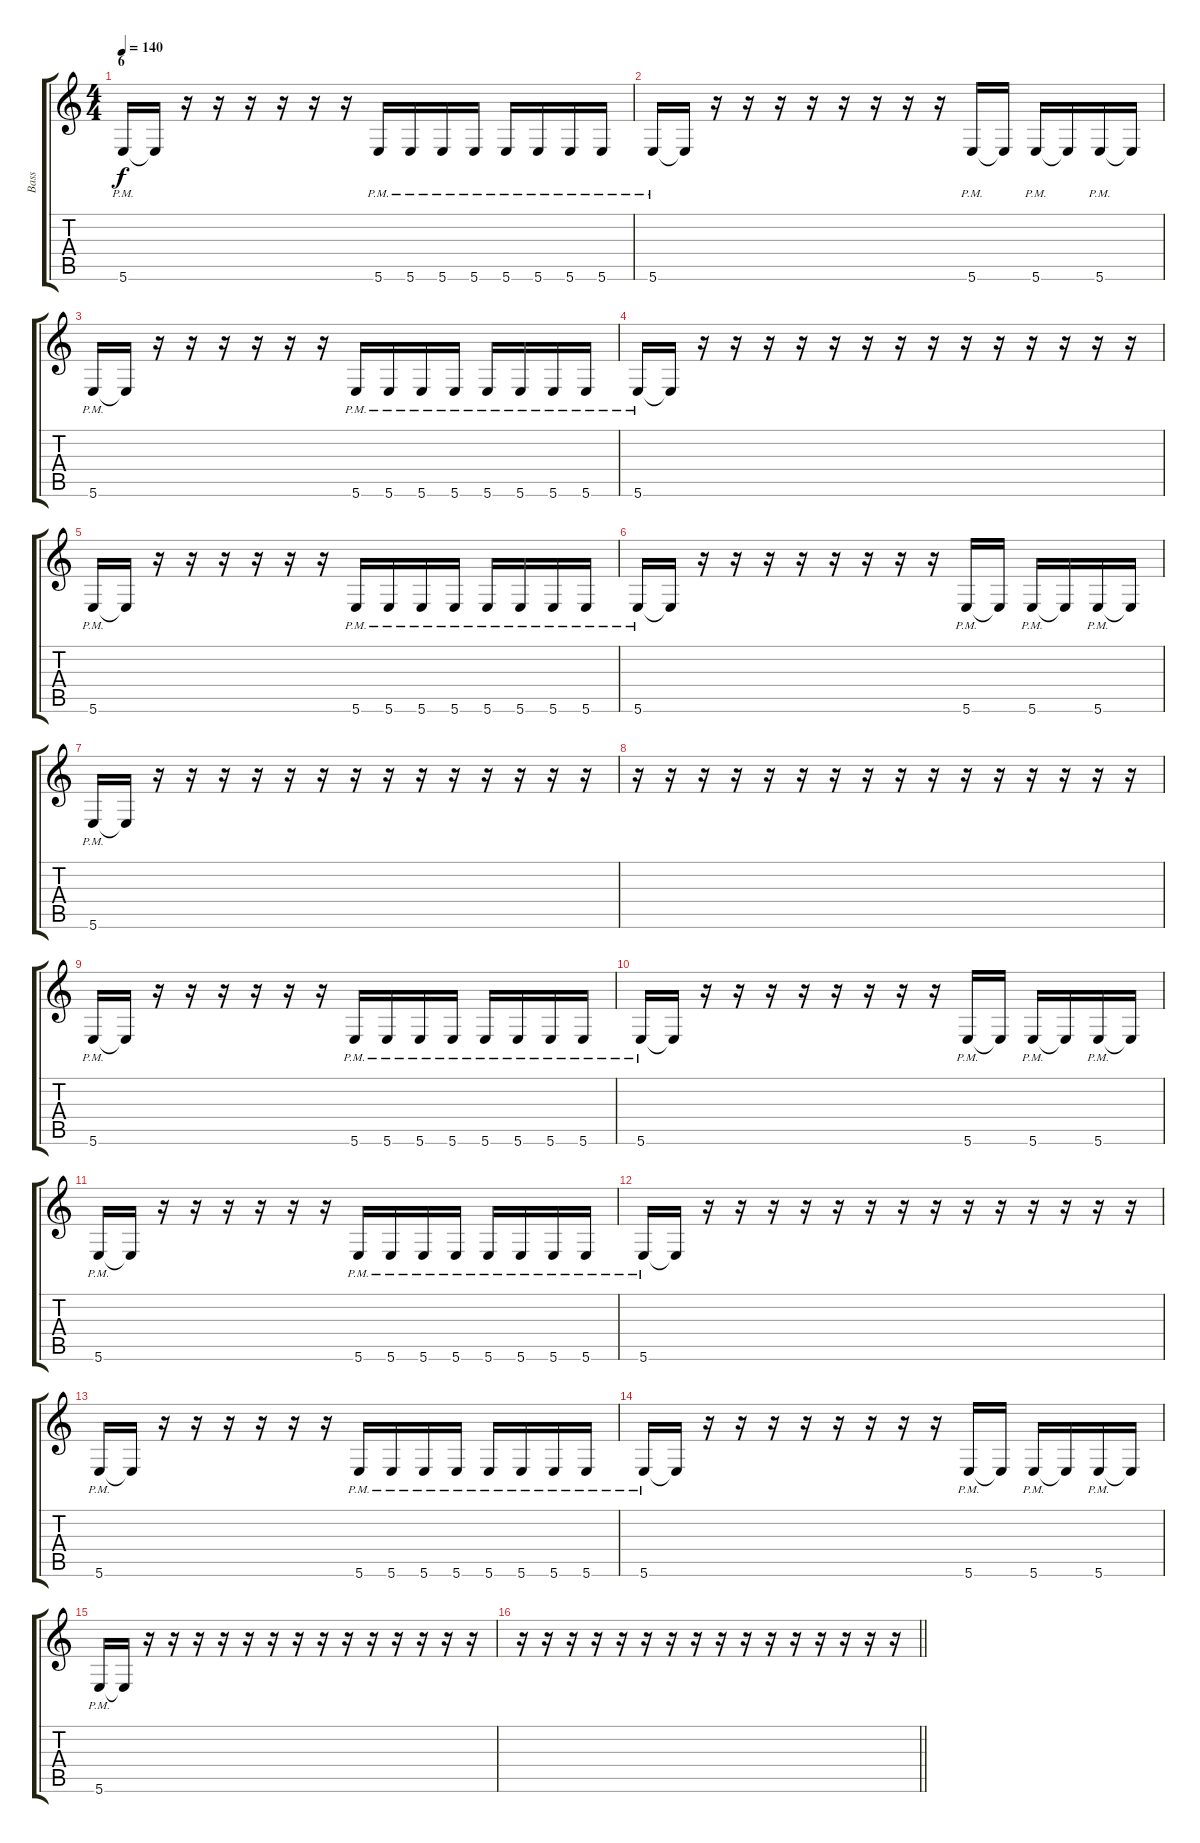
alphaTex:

\track ("Bass" "Bass") {instrument electricbassfinger}
\staff {score tabs}
\tuning (Db4 Ab3 E3 B2 Gb2 B1) {hide}
\ts (4 4)
\section ("" "6")
\tempo 140
\clef g2
\ks c
5.6{pm}.16{dy f} 5.6{t}.16 r.16 r.16 r.16 r.16 r.16 r.16 5.6{pm}.16 5.6{pm}.16 5.6{pm}.16 5.6{pm}.16 5.6{pm}.16 5.6{pm}.16 5.6{pm}.16 5.6{pm}.16 |
5.6{pm}.16 5.6{t}.16 r.16 r.16 r.16 r.16 r.16 r.16 r.16 r.16 5.6{pm}.16 5.6{t}.16 5.6{pm}.16 5.6{t}.16 5.6{pm}.16 5.6{t}.16 |
5.6{pm}.16 5.6{t}.16 r.16 r.16 r.16 r.16 r.16 r.16 5.6{pm}.16 5.6{pm}.16 5.6{pm}.16 5.6{pm}.16 5.6{pm}.16 5.6{pm}.16 5.6{pm}.16 5.6{pm}.16 |
5.6{pm}.16 5.6{t}.16 r.16 r.16 r.16 r.16 r.16 r.16 r.16 r.16 r.16 r.16 r.16 r.16 r.16 r.16 |
5.6{pm}.16 5.6{t}.16 r.16 r.16 r.16 r.16 r.16 r.16 5.6{pm}.16 5.6{pm}.16 5.6{pm}.16 5.6{pm}.16 5.6{pm}.16 5.6{pm}.16 5.6{pm}.16 5.6{pm}.16 |
5.6{pm}.16 5.6{t}.16 r.16 r.16 r.16 r.16 r.16 r.16 r.16 r.16 5.6{pm}.16 5.6{t}.16 5.6{pm}.16 5.6{t}.16 5.6{pm}.16 5.6{t}.16 |
5.6{pm}.16 5.6{t}.16 r.16 r.16 r.16 r.16 r.16 r.16 r.16 r.16 r.16 r.16 r.16 r.16 r.16 r.16 |
r.16 r.16 r.16 r.16 r.16 r.16 r.16 r.16 r.16 r.16 r.16 r.16 r.16 r.16 r.16 r.16 |
5.6{pm}.16 5.6{t}.16 r.16 r.16 r.16 r.16 r.16 r.16 5.6{pm}.16 5.6{pm}.16 5.6{pm}.16 5.6{pm}.16 5.6{pm}.16 5.6{pm}.16 5.6{pm}.16 5.6{pm}.16 |
5.6{pm}.16 5.6{t}.16 r.16 r.16 r.16 r.16 r.16 r.16 r.16 r.16 5.6{pm}.16 5.6{t}.16 5.6{pm}.16 5.6{t}.16 5.6{pm}.16 5.6{t}.16 |
5.6{pm}.16 5.6{t}.16 r.16 r.16 r.16 r.16 r.16 r.16 5.6{pm}.16 5.6{pm}.16 5.6{pm}.16 5.6{pm}.16 5.6{pm}.16 5.6{pm}.16 5.6{pm}.16 5.6{pm}.16 |
5.6{pm}.16 5.6{t}.16 r.16 r.16 r.16 r.16 r.16 r.16 r.16 r.16 r.16 r.16 r.16 r.16 r.16 r.16 |
5.6{pm}.16 5.6{t}.16 r.16 r.16 r.16 r.16 r.16 r.16 5.6{pm}.16 5.6{pm}.16 5.6{pm}.16 5.6{pm}.16 5.6{pm}.16 5.6{pm}.16 5.6{pm}.16 5.6{pm}.16 |
5.6{pm}.16 5.6{t}.16 r.16 r.16 r.16 r.16 r.16 r.16 r.16 r.16 5.6{pm}.16 5.6{t}.16 5.6{pm}.16 5.6{t}.16 5.6{pm}.16 5.6{t}.16 |
5.6{pm}.16 5.6{t}.16 r.16 r.16 r.16 r.16 r.16 r.16 r.16 r.16 r.16 r.16 r.16 r.16 r.16 r.16 |
\barLineRight lightlight
r.16 r.16 r.16 r.16 r.16 r.16 r.16 r.16 r.16 r.16 r.16 r.16 r.16 r.16 r.16 r.16
